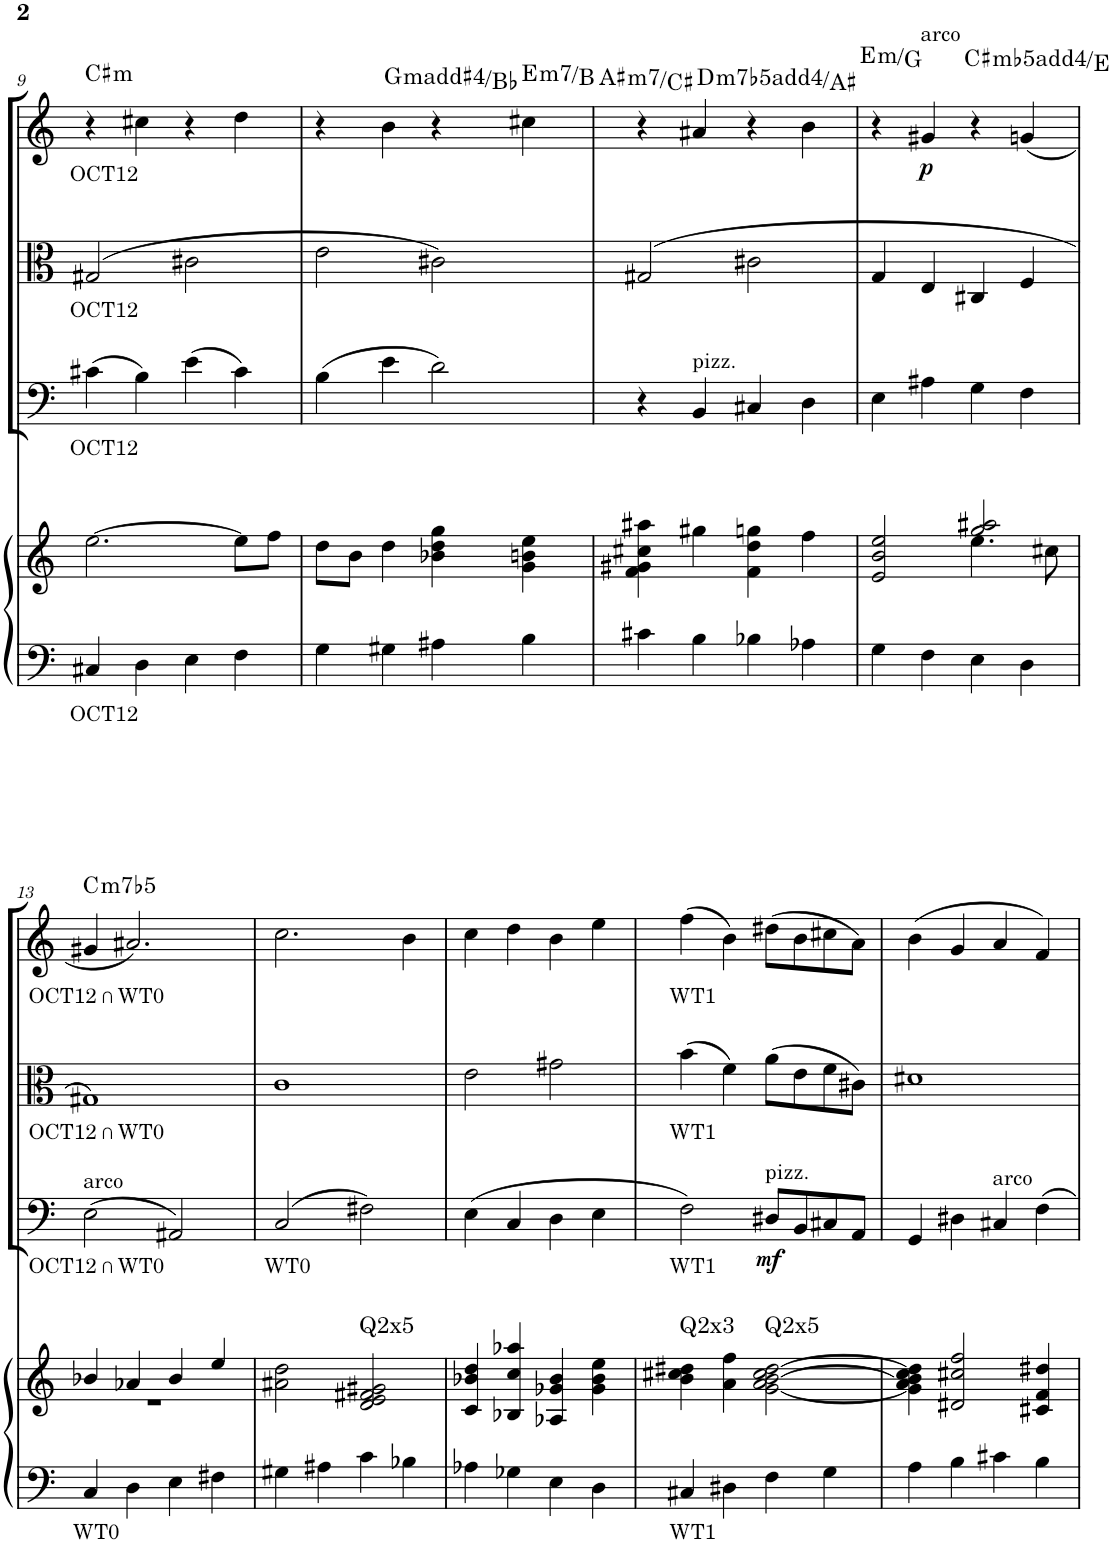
**kern	**text	**kern	**harte	**kern	**text	**dynam	**kern	**text	**kern	**text	**dynam	**harte
*part4	*part4	*part4	*part4	*part3	*part3	*part3	*part2	*part2	*part1	*part1	*part1	*part1
*staff5	*staff5	*staff4	*	*staff3	*staff3	*staff3	*staff2	*staff2	*staff1	*staff1	*staff1	*
*I"Piano	*	*	*	*I"Violoncello	*	*	*I"Viola	*	*I"Violin	*	*	*
*I'Pno	*	*	*	*I'Vc	*	*	*I'Vla	*	*I'Vln	*	*	*
!!LO:PB:g=z
*clefF4	*	*clefG2	*	*clefF4	*	*	*clefC3	*	*clefG2	*	*	*
*k[]	*	*k[]	*	*k[]	*	*	*k[]	*	*k[]	*	*	*
*M4/4	*	*M4/4	*	*M4/4	*	*	*M4/4	*	*M4/4	*	*	*
=9	=9	=9	=9	=9	=9	=9	=9	=9	=9	=9	=9	=9
!	!LO:LY:b	!	!	!	!LO:LY:b	!	!	!LO:LY:b	!	!LO:LY:b	!	!LO:H:kt=m
4C#X/	OCT12	[2.ee\	.	(4c#X\	OCT12	.	(2G#X/	OCT12	4r	OCT12	.	C#:min
4D\	.	.	.	4B\)	.	.	.	.	4cc#X\	.	.	.
4E\	.	.	.	(4e\	.	.	2c#X\	.	4r	.	.	.
4F\	.	8ee\L]	.	4c#\)	.	.	.	.	4dd\	.	.	.
.	.	8ff\J	.	.	.	.	.	.	.	.	.	.
=10	=10	=10	=10	=10	=10	=10	=10	=10	=10	=10	=10	=10
4G\	.	8dd\L	.	(4B\	.	.	2e\	.	4r	.	.	.
.	.	8b\J	.	.	.	.	.	.	.	.	.	.
4G#X\	.	4dd\	.	4e\	.	.	.	.	4b\	.	.	.
!	!	!	!	!	!	!	!	!	!	!	!	!LO:H:kt=m
4A#X\	.	4b-X\ 4dd\ 4gg\	.	2d\)	.	.	2c#X\)	.	4r	.	.	G:min(#4)/b3
!	!	!	!	!	!	!	!	!	!	!	!	!LO:H:kt=m7
4B\	.	4g\ 4bn\ 4ee\	.	.	.	.	.	.	4cc#X\	.	.	E:min7/5
=11	=11	=11	=11	=11	=11	=11	=11	=11	=11	=11	=11	=11
!	!	!	!	!	!	!	!	!	!	!	!	!LO:H:kt=m7
4c#X\	.	4f\ 4g#X\ 4cc#X\ 4aa#X\	.	4r	.	.	(2G#X/	.	4r	.	.	A#:min7/b3
!	!	!	!	!LO:TX:a:t=pizz.	!	!	!	!	!	!	!	!
4B\	.	4gg#X\	.	4BB/	.	.	.	.	4a#X/	.	.	.
!	!	!	!	!	!	!	!	!	!	!	!	!LO:H:kt=m7
4B-X\	.	4f\ 4dd\ 4ggn\	.	4C#X/	.	.	2c#X\	.	4r	.	.	D:(b3,4,b5,b7)/#5
4A-X\	.	4ff\	.	4D\	.	.	.	.	4b\	.	.	.
=12	=12	=12	=12	=12	=12	=12	=12	=12	=12	=12	=12	=12
*	*	*^	*	*	*	*	*	*	*	*	*	*
!	!	!	!	!	!	!	!	!	!	!	!	!	!LO:H:kt=m
4G\	.	2e/ 2b/ 2ee/	2ryy	.	4E\	.	.	4G/	.	4r	.	.	E:min/b3
!	!	!	!	!	!	!	!	!	!	!LO:TX:a:t=arco	!	!	!
!	!	!	!	!	!	!	!	!	!	!	!	!LO:DY:b	!
4F\	.	.	.	.	4A#X\	.	.	4E/	.	4g#X/	.	p	.
!	!	!	!	!	!	!	!	!	!	!	!	!	!LO:H:kt=m
4E\	.	2gg/ 2aa#X/	4.ee\	.	4G\	.	.	4C#X/	.	4r	.	.	C#:(b3,4,b5)/b3
4D\	.	.	.	.	4F\	.	.	4F/	.	(4gn/	.	.	.
.	.	.	8cc#X\	.	.	.	.	.	.	.	.	.	.
!!LO:LB:g=z
=13	=13	=13	=13	=13	=13	=13	=13	=13	=13	=13	=13	=13	=13
!	!	!	!	!	!LO:TX:a:t=arco	!	!	!	!	!	!	!	!
!	!LO:LY:b	!	!	!	!	!LO:LY:b	!	!	!LO:LY:b	!	!LO:LY:b	!	!LO:H:kt=m7b5
4C/	WT0	4b-X/	1r	.	(2E\	OCT12∩WT0	.	1G#X)	OCT12∩WT0	4g#X/	OCT12∩WT0	.	C:hdim7
4D\	.	4a-X/	.	.	.	.	.	.	.	2.a#X/)	.	.	.
4E\	.	4b-/	.	.	2AA#X/)	.	.	.	.	.	.	.	.
4F#X\	.	4ee/	.	.	.	.	.	.	.	.	.	.	.
*	*	*v	*v	*	*	*	*	*	*	*	*	*	*
=14	=14	=14	=14	=14	=14	=14	=14	=14	=14	=14	=14	=14
!	!	!	!	!	!LO:LY:b	!	!	!	!	!	!	!
4G#X\	.	2a#X\ 2dd\	.	(2C/	WT0	.	1c	.	2.cc\	.	.	.
4A#X\	.	.	.	.	.	.	.	.	.	.	.	.
!	!	!	!LO:H:kt=Q2x5	!	!	!	!	!	!	!	!	!
4c\	.	2d/ 2e/ 2f#X/ 2g#X/	N	2F#X\)	.	.	.	.	.	.	.	.
4B-X\	.	.	.	.	.	.	.	.	4b\	.	.	.
=15	=15	=15	=15	=15	=15	=15	=15	=15	=15	=15	=15	=15
4A-X\	.	4c/ 4b-X/ 4dd/	.	(4E\	.	.	2e\	.	4cc\	.	.	.
4G-X\	.	4B-X/ 4cc/ 4aa-X/	.	4C/	.	.	.	.	4dd\	.	.	.
4E\	.	4A-X/ 4g-X/ 4b-/	.	4D\	.	.	2g#X\	.	4b\	.	.	.
4D\	.	4g-\ 4b-\ 4ee\	.	4E\	.	.	.	.	4ee\	.	.	.
=16	=16	=16	=16	=16	=16	=16	=16	=16	=16	=16	=16	=16
!	!LO:LY:b	!	!LO:H:kt=Q2x3	!	!LO:LY:b	!	!	!LO:LY:b	!	!LO:LY:b	!	!
4C#X/	WT1	4b\ 4cc#X\ 4dd#X\	N	2F\)	WT1	.	(4b\	WT1	(4ff\	WT1	.	.
4D#X\	.	4a\ 4ff\	.	.	.	.	4f\)	.	4b\)	.	.	.
!	!	!	!	!LO:TX:a:t=pizz.	!	!	!	!	!	!	!	!
!	!	!	!LO:H:kt=Q2x5	!	!	!LO:DY:b	!	!	!	!	!	!
4F\	.	[2g\ 2a\ [2b\ 2cc#\ [2dd#\	N	8D#X/L	.	mf	(8a\L	.	(8dd#X\L	.	.	.
.	.	.	.	8BB/	.	.	8e\	.	8b\	.	.	.
4G\	.	.	.	8C#X/	.	.	8f\	.	8cc#X\	.	.	.
.	.	.	.	8AA/J	.	.	8c#X\J)	.	8a\J)	.	.	.
=17	=17	=17	=17	=17	=17	=17	=17	=17	=17	=17	=17	=17
4A\	.	4g\] 4a\ 4b\] 4cc\ 4dd#\]	.	4GG/	.	.	1d#X	.	(4b\	.	.	.
4B\	.	2d#X/ 2cc#X/ 2ff/	.	4D#X\	.	.	.	.	4g/	.	.	.
!	!	!	!	!LO:TX:a:t=arco	!	!	!	!	!	!	!	!
4c#X\	.	.	.	4C#X/	.	.	.	.	4a/	.	.	.
4B\	.	4c#X/ 4f/ 4dd#X/	.	4F\	.	.	.	.	4f/)	.	.	.
=	=	=	=	=	=	=	=	=	=	=	=	=
*-	*-	*-	*-	*-	*-	*-	*-	*-	*-	*-	*-	*-
